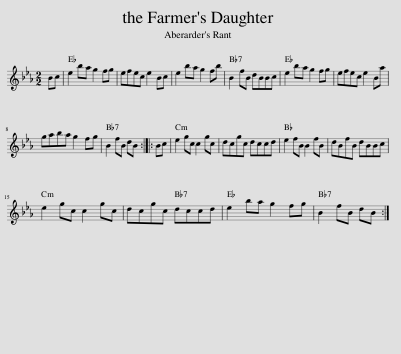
X:1
L:1/8
M:2/2
I:linebreak $
K:Eb
V:1 treble
V:1
 Bc | e2 ba g2 fg | efec e2 Bc | e2 ba g2 fb | B2 fB dBBc | %5
 e2 ba g2 fg | efec e2 Ba |$ gaba g2 fg | B2 fB dB :: Bc | %10
 e2 gc c2 gc | dcgc dccd | e2 fB B2 fB | dBfB dBBc |$ e2 gc c2 gc | %15
 dcgc dccd | e2 ba g2 fg | B2 fB dB :| %18
